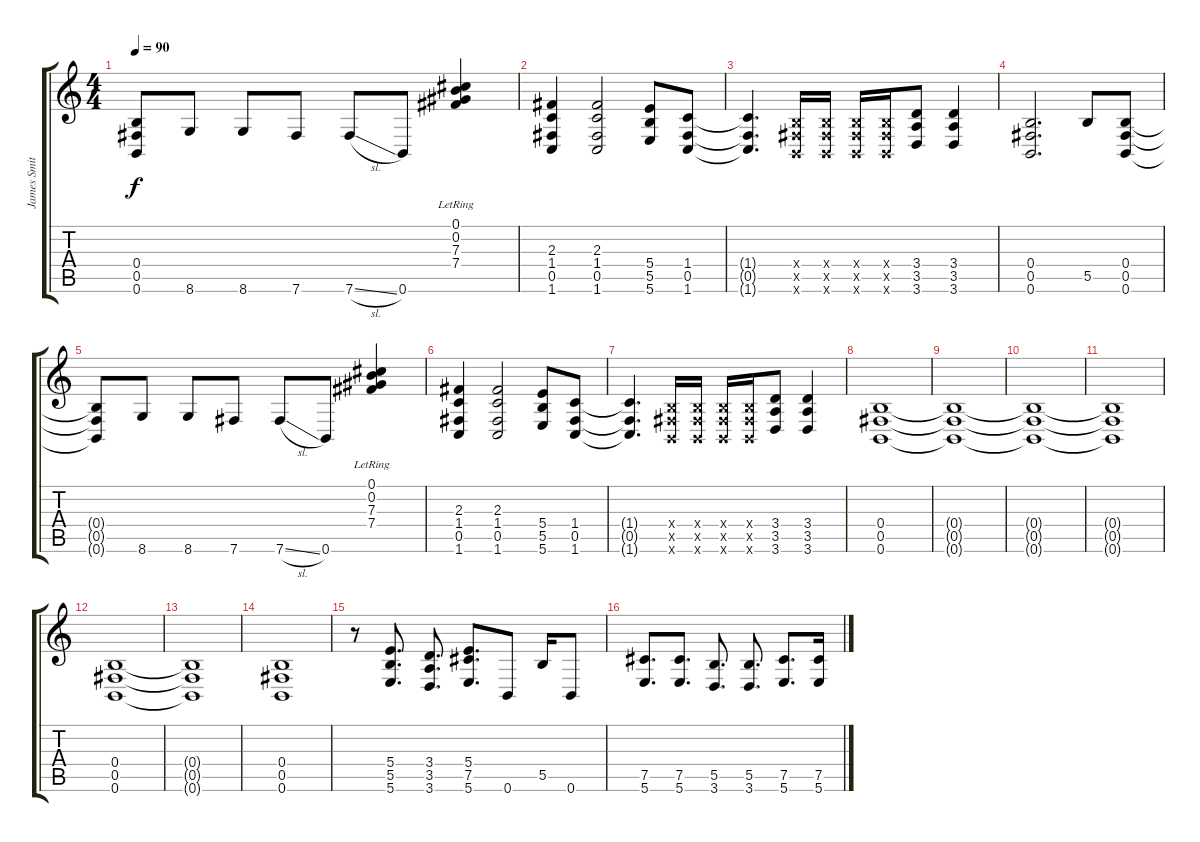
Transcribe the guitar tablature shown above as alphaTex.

\track ("James Smith" "James Smit") {instrument distortionguitar}
\staff {score tabs}
\tuning (Db4 Ab3 E3 B2 Gb2 B1) {hide}
\ts (4 4)
\tempo 90
\clef g2
\ks c
(0.4{t} 0.5{t} 0.6{t}).8{dy f} 8.6.8 8.6.8 7.6.8 7.6{sl}.8 0.6.8 (0.1{lr} 0.2{lr} 7.3{lr} 7.4{lr}).4 |
(2.3 1.4 0.5 1.6).4 (2.3 1.4 0.5 1.6).2 (5.4 5.5 5.6).8 (1.4 0.5 1.6).8 |
(1.4{t} 0.5{t} 1.6{t}).4{d} (0.4{x} 0.5{x} 0.6{x}).16 (0.4{x} 0.5{x} 0.6{x}).16 (0.4{x} 0.5{x} 0.6{x}).16 (0.4{x} 0.5{x} 0.6{x}).16 (3.4 3.5 3.6).8 (3.4 3.5 3.6).4 |
(0.4 0.5 0.6).2{d} 5.5.8 (0.4 0.5 0.6).8 |
(0.4{t} 0.5{t} 0.6{t}).8 8.6.8 8.6.8 7.6.8 7.6{sl}.8 0.6.8 (0.1{lr} 0.2{lr} 7.3{lr} 7.4{lr}).4 |
(2.3 1.4 0.5 1.6).4 (2.3 1.4 0.5 1.6).2 (5.4 5.5 5.6).8 (1.4 0.5 1.6).8 |
(1.4{t} 0.5{t} 1.6{t}).4{d} (0.4{x} 0.5{x} 0.6{x}).16 (0.4{x} 0.5{x} 0.6{x}).16 (0.4{x} 0.5{x} 0.6{x}).16 (0.4{x} 0.5{x} 0.6{x}).16 (3.4 3.5 3.6).8 (3.4 3.5 3.6).4 |
(0.4 0.5 0.6).1 |
(0.4{t} 0.5{t} 0.6{t}).1 |
(0.4{t} 0.5{t} 0.6{t}).1 |
(0.4{t} 0.5{t} 0.6{t}).1 |
(0.4 0.5 0.6).1 |
(0.4{t} 0.5{t} 0.6{t}).1 |
(0.4 0.5 0.6).1 |
r.8 (5.4 5.5 5.6).8{d} (3.4 3.5 3.6).8{d} (5.4 7.5 5.6).8{d} 0.6.8 5.5.16 0.6.8 |
(7.5 5.6).8{d} (7.5 5.6).8{d} (5.5 3.6).8{d} (5.5 3.6).8{d} (7.5 5.6).8{d} (7.5 5.6).16
